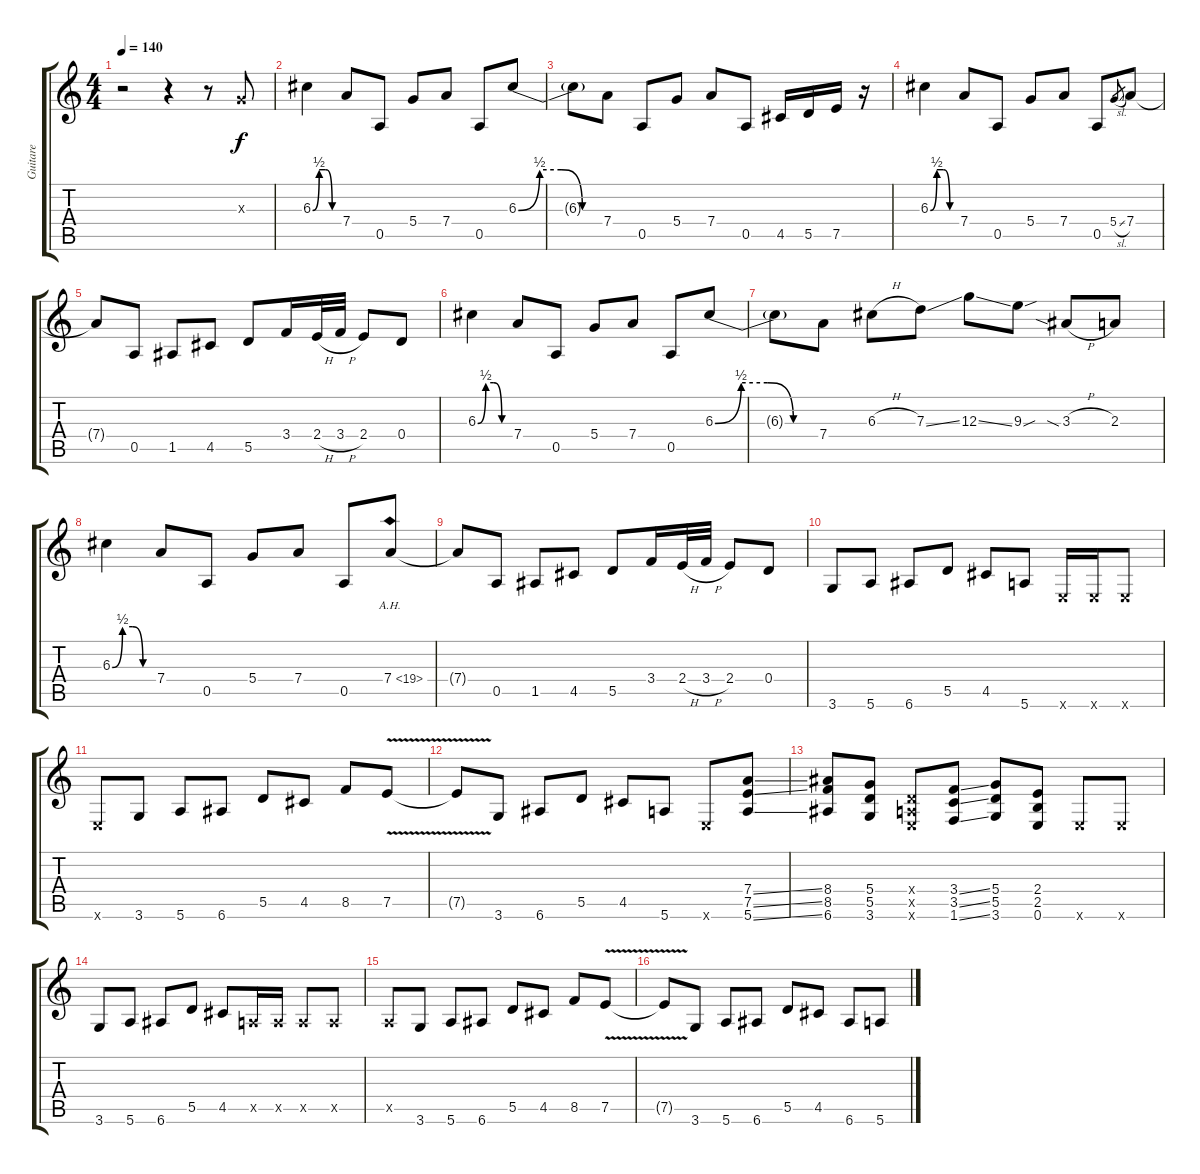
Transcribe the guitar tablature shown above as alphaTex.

\track ("Guitare" "Guitare") {instrument distortionguitar}
\staff {score tabs}
\tuning (E4 B3 G3 D3 A2 E2) {hide}
\ts (4 4)
\tempo 140
\clef g2
\ks c
r.2{dy f instrument distortionguitar} r.4 r.8 0.3{x}.8 |
6.3{be (custom 0 0 15 2 30 2 45 0 60 0)}.4 7.4.8 0.5.8 5.4.8 7.4.8 0.5.8 6.3{be (custom 0 0 15 2 30 2 45 0 60 0)}.8 |
6.3{t}.8 7.4.8 0.5.8 5.4.8 7.4.8 0.5.8 4.5.16 5.5.16 7.5.16 r.16 |
6.3{be (custom 0 0 15 2 30 2 45 0 60 0)}.4 7.4.8 0.5.8 5.4.8 7.4.8 0.5.8 5.4{sl}.8{gr} 7.4.8 |
7.4{t}.8 0.5.8 1.5.8 4.5.8 5.5.8 3.4.16 2.4{h}.32 3.4{h}.32 2.4.8 0.4.8 |
6.3{be (custom 0 0 15 2 30 2 45 0 60 0)}.4 7.4.8 0.5.8 5.4.8 7.4.8 0.5.8 6.3{be (custom 0 0 15 2 30 2 45 0 60 0)}.8 |
6.3{t}.8 7.4.8 6.3{h}.8 7.3{ss}.8 12.3{ss}.8 9.3{sou}.8 3.3{sia h}.8 2.3.8 |
6.3{be (custom 0 0 15 2 30 2 45 0 60 0)}.4 7.4.8 0.5.8 5.4.8 7.4.8 0.5.8 7.4{ah 12}.8 |
7.4{t}.8 0.5.8 1.5.8 4.5.8 5.5.8 3.4.16 2.4{h}.32 3.4{h}.32 2.4.8 0.4.8 |
3.6.8 5.6.8 6.6.8 5.5.8 4.5.8 5.6.8 0.6{x}.16 0.6{x}.16 0.6{x}.8 |
0.6{x}.8 3.6.8 5.6.8 6.6.8 5.5.8 4.5.8 8.5.8 7.5{v}.8 |
7.5{t}.8 3.6.8 6.6.8 5.5.8 4.5.8 5.6.8 0.6{x}.8 (7.4{ss} 7.5{ss} 5.6{ss}).8 |
(8.4 8.5 6.6).8 (5.4 5.5 3.6).8 (0.4{x} 0.5{x} 0.6{x}).8 (3.4{ss} 3.5{ss} 1.6{ss}).8 (5.4 5.5 3.6).8 (2.4 2.5 0.6).8 0.6{x}.8 0.6{x}.8 |
3.6.8 5.6.8 6.6.8 5.5.8 4.5.8 0.5{x}.16 0.5{x}.16 0.5{x}.8 0.5{x}.8 |
0.5{x}.8 3.6.8 5.6.8 6.6.8 5.5.8 4.5.8 8.5.8 7.5{v}.8 |
7.5{t}.8 3.6.8 5.6.8 6.6.8 5.5.8 4.5.8 6.6.8 5.6.8
